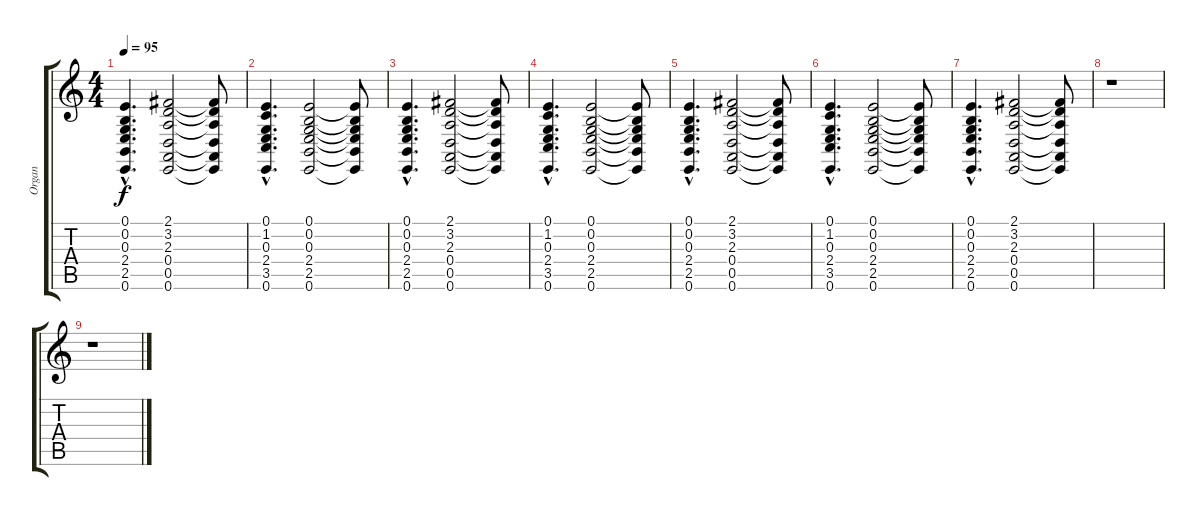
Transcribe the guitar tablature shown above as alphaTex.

\track ("Organ" "Organ") {instrument rockorgan}
\staff {score tabs}
\tuning (E4 B3 G3 D3 A2 E2) {hide}
\ts (4 4)
\tempo 95
\clef g2
\ks c
(0.1{hac} 0.2{hac} 0.3{hac} 2.4{hac} 2.5{hac} 0.6{hac}).4{d dy f} (2.1 3.2 2.3 0.4 0.5 0.6).2 (2.1{t} 3.2{t} 2.3{t} 0.4{t} 0.5{t} 0.6{t}).8 |
(0.1{hac} 1.2{hac} 0.3{hac} 2.4{hac} 3.5{hac} 0.6{hac}).4{d} (0.1 0.2 0.3 2.4 2.5 0.6).2 (0.1{t} 0.2{t} 0.3{t} 2.4{t} 2.5{t} 0.6{t}).8 |
(0.1{hac} 0.2{hac} 0.3{hac} 2.4{hac} 2.5{hac} 0.6{hac}).4{d} (2.1 3.2 2.3 0.4 0.5 0.6).2 (2.1{t} 3.2{t} 2.3{t} 0.4{t} 0.5{t} 0.6{t}).8 |
(0.1{hac} 1.2{hac} 0.3{hac} 2.4{hac} 3.5{hac} 0.6{hac}).4{d} (0.1 0.2 0.3 2.4 2.5 0.6).2 (0.1{t} 0.2{t} 0.3{t} 2.4{t} 2.5{t} 0.6{t}).8 |
(0.1{hac} 0.2{hac} 0.3{hac} 2.4{hac} 2.5{hac} 0.6{hac}).4{d} (2.1 3.2 2.3 0.4 0.5 0.6).2 (2.1{t} 3.2{t} 2.3{t} 0.4{t} 0.5{t} 0.6{t}).8 |
(0.1{hac} 1.2{hac} 0.3{hac} 2.4{hac} 3.5{hac} 0.6{hac}).4{d} (0.1 0.2 0.3 2.4 2.5 0.6).2 (0.1{t} 0.2{t} 0.3{t} 2.4{t} 2.5{t} 0.6{t}).8 |
(0.1{hac} 0.2{hac} 0.3{hac} 2.4{hac} 2.5{hac} 0.6{hac}).4{d} (2.1 3.2 2.3 0.4 0.5 0.6).2 (2.1{t} 3.2{t} 2.3{t} 0.4{t} 0.5{t} 0.6{t}).8 |
r.1 |
r.1
